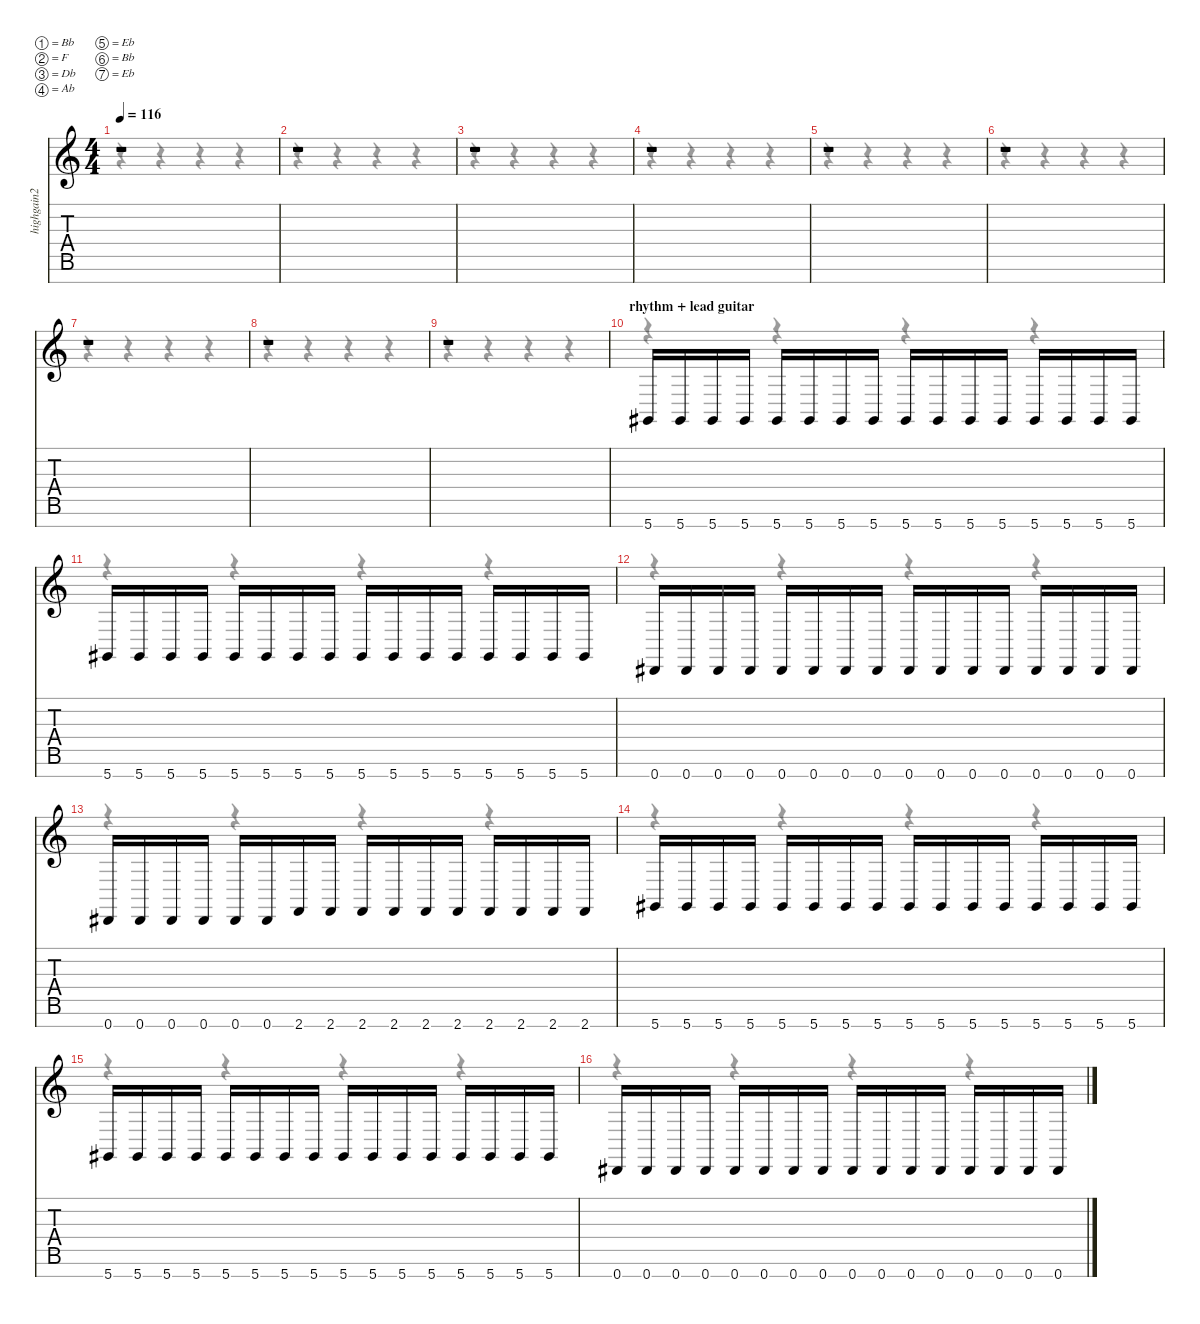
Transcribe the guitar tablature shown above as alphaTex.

\defaultSystemsLayout 4
\hideDynamics
\bracketExtendMode nobrackets
\track ("Rhythm Right" "highgain2") {instrument distortionguitar}
\staff {score tabs}
\tuning (Bb3 F3 Db3 Ab2 Eb2 Bb1 Eb1)
\voice
\ts (4 4)
\tempo 116
\clef g2
\ks c
r.1{dy f} |
r.1 |
r.1 |
r.1 |
r.1 |
r.1 |
r.1 |
r.1 |
r.1 |
\section ("" "rhythm + lead guitar")
5.7{acc #}.16 5.7{acc #}.16 5.7{acc #}.16 5.7{acc #}.16 5.7{acc #}.16 5.7{acc #}.16 5.7{acc #}.16 5.7{acc #}.16 5.7{acc #}.16 5.7{acc #}.16 5.7{acc #}.16 5.7{acc #}.16 5.7{acc #}.16 5.7{acc #}.16 5.7{acc #}.16 5.7{acc #}.16 |
5.7{acc #}.16 5.7{acc #}.16 5.7{acc #}.16 5.7{acc #}.16 5.7{acc #}.16 5.7{acc #}.16 5.7{acc #}.16 5.7{acc #}.16 5.7{acc #}.16 5.7{acc #}.16 5.7{acc #}.16 5.7{acc #}.16 5.7{acc #}.16 5.7{acc #}.16 5.7{acc #}.16 5.7{acc #}.16 |
0.7{acc #}.16 0.7{acc #}.16 0.7{acc #}.16 0.7{acc #}.16 0.7{acc #}.16 0.7{acc #}.16 0.7{acc #}.16 0.7{acc #}.16 0.7{acc #}.16 0.7{acc #}.16 0.7{acc #}.16 0.7{acc #}.16 0.7{acc #}.16 0.7{acc #}.16 0.7{acc #}.16 0.7{acc #}.16 |
0.7{acc #}.16 0.7{acc #}.16 0.7{acc #}.16 0.7{acc #}.16 0.7{acc #}.16 0.7{acc #}.16 2.7.16 2.7.16 2.7.16 2.7.16 2.7.16 2.7.16 2.7.16 2.7.16 2.7.16 2.7.16 |
5.7{acc #}.16 5.7{acc #}.16 5.7{acc #}.16 5.7{acc #}.16 5.7{acc #}.16 5.7{acc #}.16 5.7{acc #}.16 5.7{acc #}.16 5.7{acc #}.16 5.7{acc #}.16 5.7{acc #}.16 5.7{acc #}.16 5.7{acc #}.16 5.7{acc #}.16 5.7{acc #}.16 5.7{acc #}.16 |
5.7{acc #}.16 5.7{acc #}.16 5.7{acc #}.16 5.7{acc #}.16 5.7{acc #}.16 5.7{acc #}.16 5.7{acc #}.16 5.7{acc #}.16 5.7{acc #}.16 5.7{acc #}.16 5.7{acc #}.16 5.7{acc #}.16 5.7{acc #}.16 5.7{acc #}.16 5.7{acc #}.16 5.7{acc #}.16 |
0.7{acc #}.16 0.7{acc #}.16 0.7{acc #}.16 0.7{acc #}.16 0.7{acc #}.16 0.7{acc #}.16 0.7{acc #}.16 0.7{acc #}.16 0.7{acc #}.16 0.7{acc #}.16 0.7{acc #}.16 0.7{acc #}.16 0.7{acc #}.16 0.7{acc #}.16 0.7{acc #}.16 0.7{acc #}.16
\voice
\clef g2
\ottava regular
\simile none
\ks c
r.4{dy mf} r.4 r.4 r.4 |
r.4 r.4 r.4 r.4 |
r.4 r.4 r.4 r.4 |
r.4 r.4 r.4 r.4 |
r.4 r.4 r.4 r.4 |
r.4 r.4 r.4 r.4 |
r.4 r.4 r.4 r.4 |
r.4 r.4 r.4 r.4 |
r.4 r.4 r.4 r.4 |
r.4 r.4 r.4 r.4 |
r.4 r.4 r.4 r.4 |
r.4 r.4 r.4 r.4 |
r.4 r.4 r.4 r.4 |
r.4 r.4 r.4 r.4 |
r.4 r.4 r.4 r.4 |
r.4 r.4 r.4 r.4
